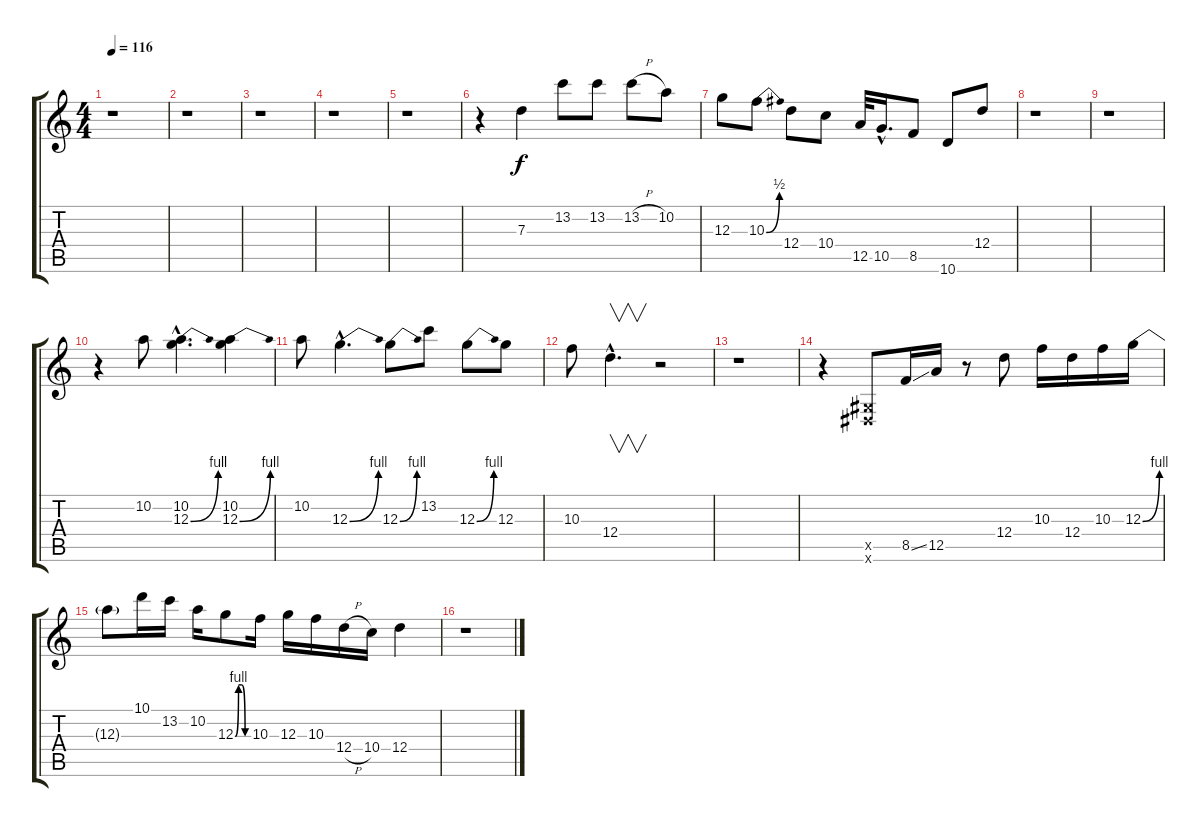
\track "" {instrument distortionguitar}
\staff {score tabs}
\tuning (E4 B3 G3 D3 A2 E2) {hide}
\ts (4 4)
\tempo 116
\clef g2
\ks c
r.1{dy f} |
r.1 |
r.1 |
r.1 |
r.1 |
r.4 7.3.4 13.2.8 13.2.8 13.2{h}.8 10.2.8 |
12.3.8 10.3{be (bend 0 0 60 2)}.8 12.4.8 10.4.8 12.5.32 10.5{hac}.16{d} 8.5.8 10.6.8 12.4.8 |
r.1 |
r.1 |
r.4 10.2.8 (10.2{hac} 12.3{be (bend 0 0 60 4) hac}).4{d} (10.2 12.3{be (bend 0 0 60 4)}).4 |
10.2.8 12.3{be (bend 0 0 60 4) hac}.4{d} 12.3{be (bend 0 0 60 4)}.8 13.2.8 12.3{be (bend 0 0 60 4)}.8 12.3.8 |
10.3.8 12.4{hac}.4{v d} r.2 |
r.1 |
r.4 (-1.5{x} -1.6{x}).8 8.5{ss}.16 12.5.16 r.8 12.4.8 10.3.16 12.4.16 10.3.16 12.3{be (bend 0 0 60 4)}.16 |
12.3{t}.8 10.1.16 13.2.16 10.2.16 12.3{be (custom 0 0 15 4 30 4 45 0 60 0)}.8 10.3.16 12.3.16 10.3.16 12.4{h}.16 10.4.16 12.4.4 |
r.1
